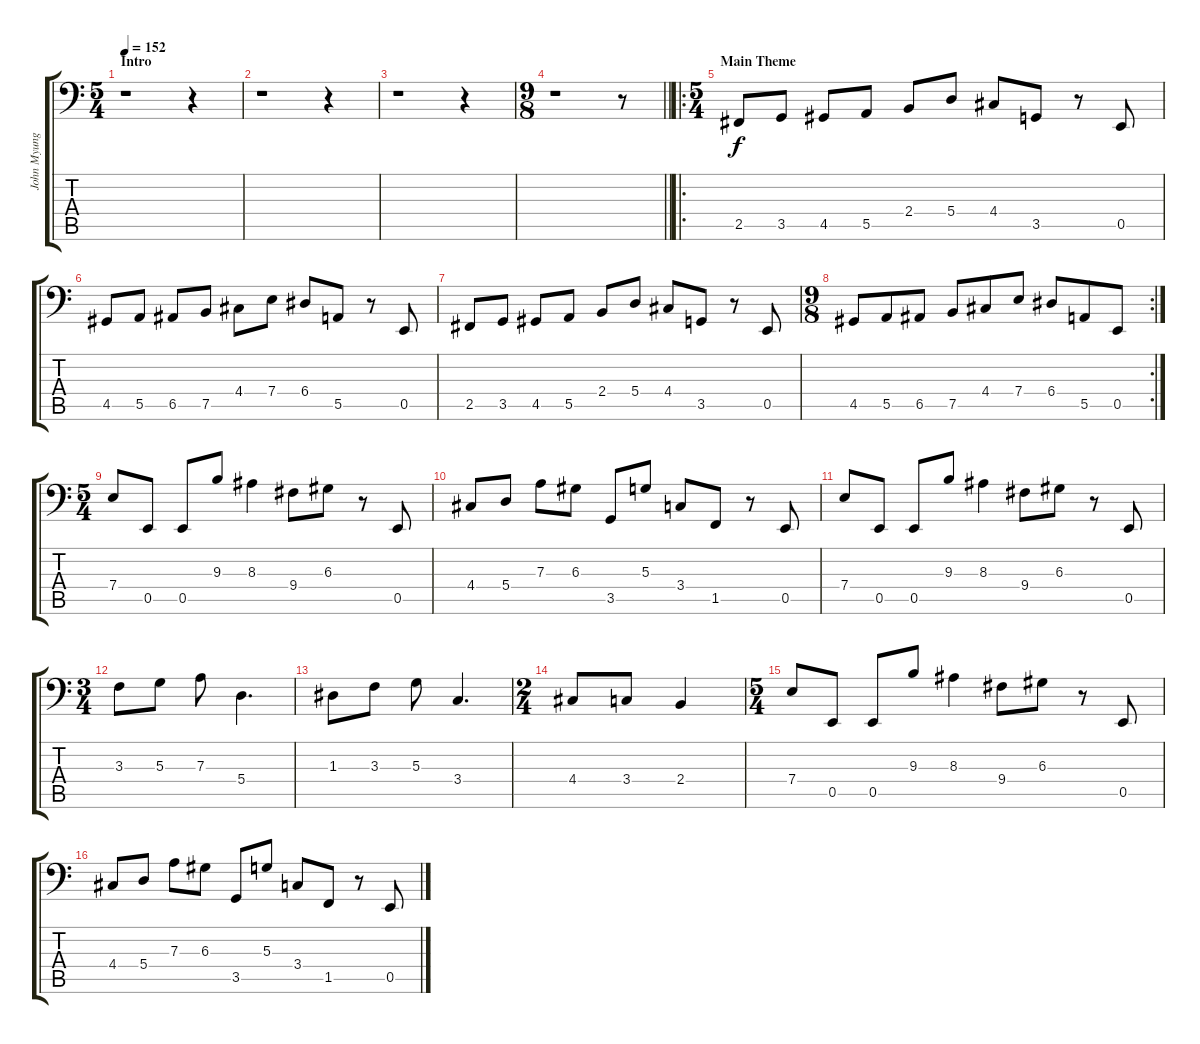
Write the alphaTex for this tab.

\track ("John Myung (Bass)" "John Myung") {instrument electricbassfinger}
\staff {score tabs}
\tuning (C3 G2 D2 A1 E1 B0) {hide}
\ts (5 4)
\section ("" "Intro")
\tempo 152
\clef f4
\ks c
r.1{dy f instrument electricbassfinger} r.4 |
r.1 r.4 |
r.1 r.4 |
\ts (9 8)
\barLineRight lightlight
r.1 r.8 |
\ro
\ts (5 4)
\section ("" "Main Theme")
2.5.8 3.5.8 4.5.8 5.5.8 2.4.8 5.4.8 4.4.8 3.5.8 r.8 0.5.8 |
4.5.8 5.5.8 6.5.8 7.5.8 4.4.8 7.4.8 6.4.8 5.5.8 r.8 0.5.8 |
2.5.8 3.5.8 4.5.8 5.5.8 2.4.8 5.4.8 4.4.8 3.5.8 r.8 0.5.8 |
\rc 2
\ts (9 8)
4.5.8 5.5.8 6.5.8 7.5.8 4.4.8 7.4.8 6.4.8 5.5.8 0.5.8 |
\ts (5 4)
7.4.8 0.5.8 0.5.8 9.3.8 8.3.4 9.4.8 6.3.8 r.8 0.5.8 |
4.4.8 5.4.8 7.3.8 6.3.8 3.5.8 5.3.8 3.4.8 1.5.8 r.8 0.5.8 |
7.4.8 0.5.8 0.5.8 9.3.8 8.3.4 9.4.8 6.3.8 r.8 0.5.8 |
\ts (3 4)
3.3.8 5.3.8 7.3.8 5.4.4{d} |
1.3.8 3.3.8 5.3.8 3.4.4{d} |
\ts (2 4)
4.4.8 3.4.8 2.4.4 |
\ts (5 4)
7.4.8 0.5.8 0.5.8 9.3.8 8.3.4 9.4.8 6.3.8 r.8 0.5.8 |
4.4.8 5.4.8 7.3.8 6.3.8 3.5.8 5.3.8 3.4.8 1.5.8 r.8 0.5.8
